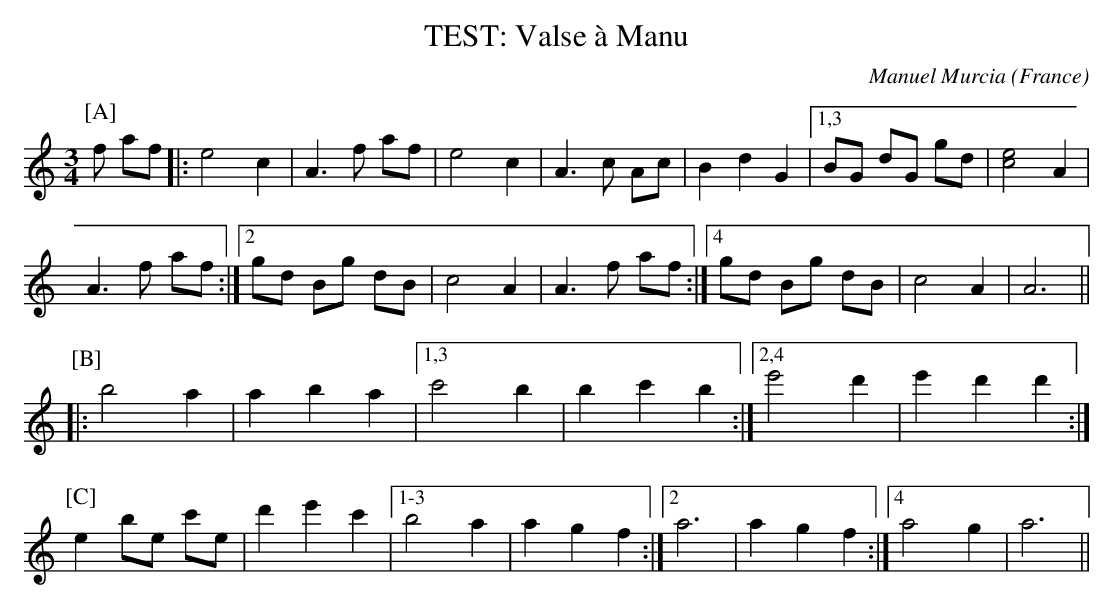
X:1
T:TEST: Valse à Manu
C:Manuel Murcia
O:France
M:3/4
L:1/4
K:C
P:[A]
f/ a/f/ |: e2c | A>f a/f/ | e2c | A>c A/c/ | BdG |[1,3 B/G/ d/G/ g/d/ | [c2e2] A |
A>f a/f/ :|[2 g/d/ B/g/ d/B/ | c2 A | A>f a/f/ :|[4 g/d/ B/g/ d/B/ | c2 A | A3 ||
P:[B]
|: b2 a | aba |1,3 c'2b | bc'b :|2,4 e'2d' | e'd'd' :|
P:[C]
e b/e/ c'/e/ | d'e'c' |1-3 b2a | agf :|2 a3 | agf :|4 a2 g | a3 ||
